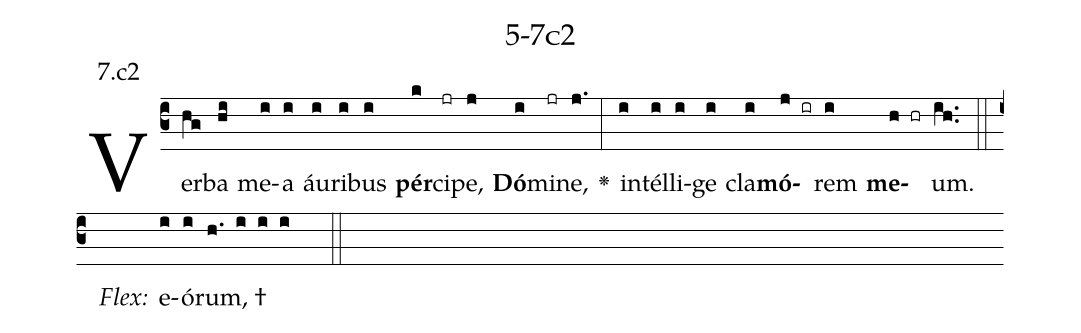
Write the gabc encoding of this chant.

name: 5-7c2;
annotation: 7.c2;
%%
(c3)Ver(hg)ba(hi) me(i)a(i) áu(i)ri(i)bus(i) <b>pér</b>(k)ci(jr)pe,(j) <b>Dó</b>(i)mi(jr)ne,(j.) <v>\greheightstar</v>(:) in(i)tél(i)li(i)ge(i) cla(i)<b>mó</b>(j ir)rem(i) <b>me</b>(h hr)um.(ih..) (::)
<i>Flex:</i>()  e(i)ó(i)rum, †(h. i i i  ::)

%E(i) u(i) o(j) u(i) a(h) e.(ih..) (::)
